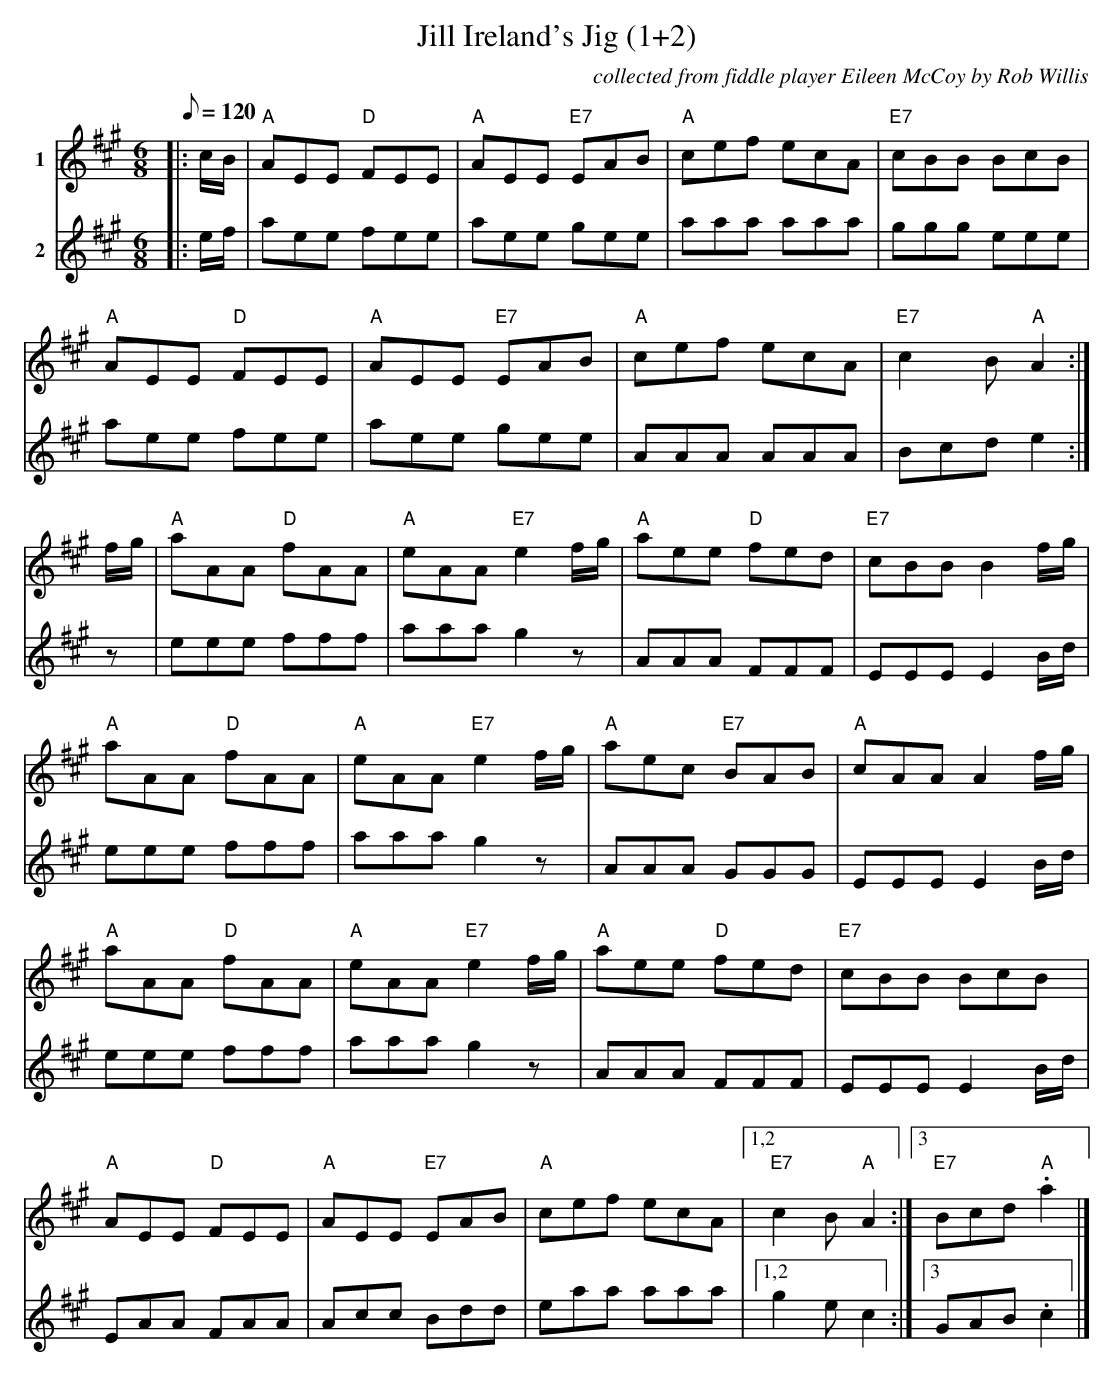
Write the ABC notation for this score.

X:1
T:Jill Ireland's Jig (1+2)
C:collected from fiddle player Eileen McCoy by Rob Willis
M:6/8
L:1/8
Q:120
K:A
V:1 name=1
|:c/B/|"A"AEE "D"FEE|"A"AEE "E7"EAB|"A"cef ecA|"E7"cBB BcB|
"A"AEE "D"FEE|"A"AEE "E7"EAB|"A"cef ecA|"E7"c2B "A" A2:|
f/g/|"A"aAA "D"fAA|"A"eAA "E7"e2f/g/|"A"aee "D"fed|"E7"cBB B2f/g/|
"A"aAA "D"fAA|"A"eAA "E7"e2f/g/|"A"aec "E7"BAB|"A"cAA A2f/g/|
"A"aAA "D"fAA|"A"eAA "E7"e2f/g/|"A"aee "D"fed|"E7"cBB BcB|
"A"AEE "D"FEE|"A"AEE "E7"EAB|"A"cef ecA|1,2"E7"c2B "A" A2:|3"E7"Bcd "A" .a2|]
V:2 name=2
|:e/f/|aee fee|aee gee|aaa aaa|ggg eee|
aee fee|aee gee|AAA AAA|Bcde2:|
z|eee fff|aaa g2z|AAA FFF|EEE E2B/d/|
eee fff|aaa g2z|AAA GGG|EEE E2B/d/|
eee fff|aaa g2z|AAA FFF|EEE E2B/d/|
EAA FAA|Acc Bdd|eaa aaa|1,2g2e c2:|3GAB .c2|]
